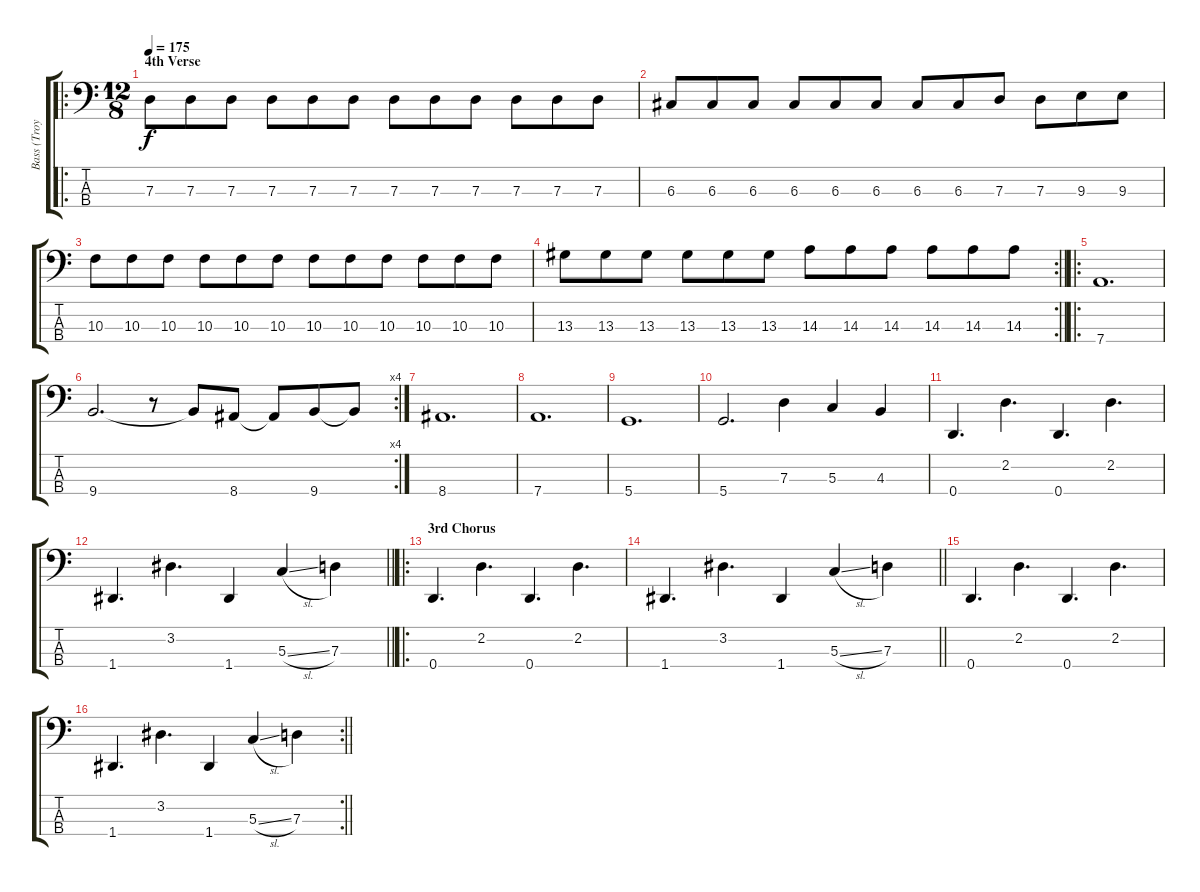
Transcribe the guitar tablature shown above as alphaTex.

\track ("Bass (Troy Sanders)" "Bass (Troy") {instrument electricbassfinger}
\staff {score tabs}
\tuning (F2 C2 G1 D1) {hide}
\ro
\ts (12 8)
\section ("" "4th Verse")
\tempo 175
\clef f4
\ks c
7.3.8{dy f} 7.3.8 7.3.8 7.3.8 7.3.8 7.3.8 7.3.8 7.3.8 7.3.8 7.3.8 7.3.8 7.3.8 |
6.3.8 6.3.8 6.3.8 6.3.8 6.3.8 6.3.8 6.3.8 6.3.8 7.3.8 7.3.8 9.3.8 9.3.8 |
10.3.8 10.3.8 10.3.8 10.3.8 10.3.8 10.3.8 10.3.8 10.3.8 10.3.8 10.3.8 10.3.8 10.3.8 |
\rc 2
\barLineRight lightlight
13.3.8 13.3.8 13.3.8 13.3.8 13.3.8 13.3.8 14.3.8 14.3.8 14.3.8 14.3.8 14.3.8 14.3.8 |
\ro
7.4.1{d} |
\rc 4
9.4.2{d} r.8 9.4{t}.8 8.4.8 8.4{t}.8 9.4.8 9.4{t}.8 |
8.4.1{d} |
7.4.1{d} |
5.4.1{d} |
5.4.2{d} 7.3.4 5.3.4 4.3.4 |
0.4.4{d} 2.2.4{d} 0.4.4{d} 2.2.4{d} |
\barLineRight lightlight
1.4.4{d} 3.2.4{d} 1.4.4 5.3{sl}.4 7.3.4 |
\ro
\section ("" "3rd Chorus")
0.4.4{d} 2.2.4{d} 0.4.4{d} 2.2.4{d} |
\barLineRight lightlight
1.4.4{d} 3.2.4{d} 1.4.4 5.3{sl}.4 7.3.4 |
0.4.4{d} 2.2.4{d} 0.4.4{d} 2.2.4{d} |
\rc 2
\barLineRight lightlight
1.4.4{d} 3.2.4{d} 1.4.4 5.3{sl}.4 7.3.4
